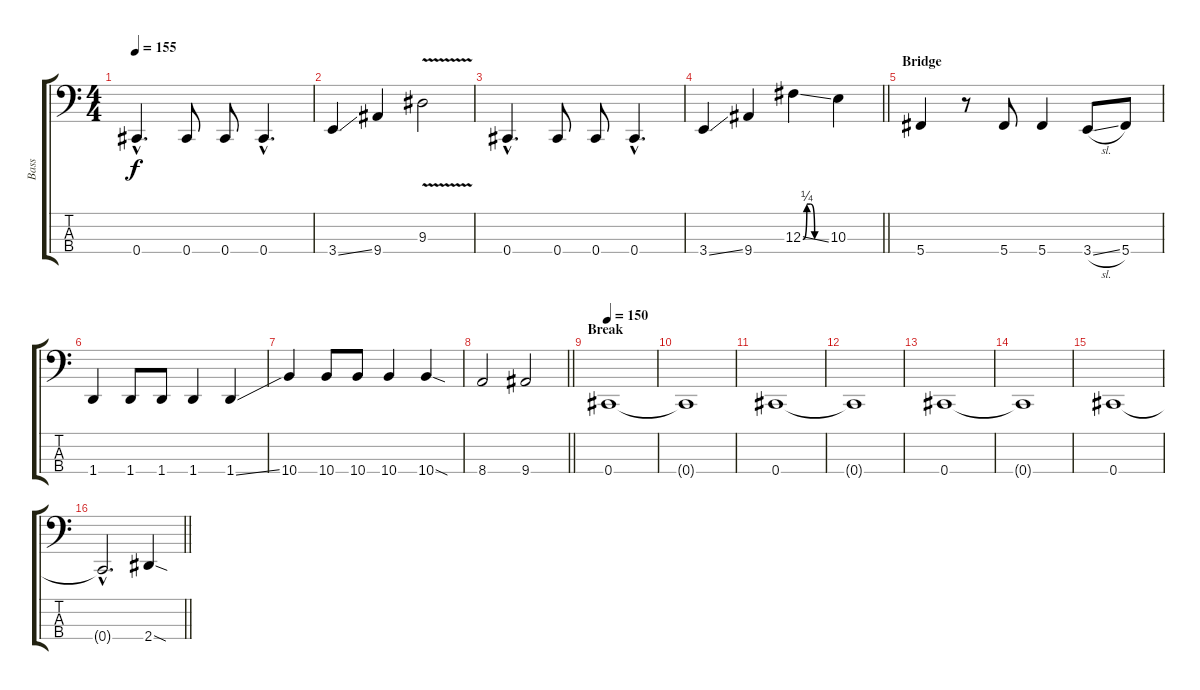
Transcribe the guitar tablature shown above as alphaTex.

\track ("Bass" "Bass") {instrument electricbassfinger}
\staff {score tabs}
\tuning (E2 B1 Gb1 Db1) {hide}
\ts (4 4)
\tempo 155
\clef f4
\ks c
0.4{hac}.4{d dy f} 0.4.8 0.4.8 0.4{hac}.4{d} |
3.4{ss}.4 9.4.4 9.3{v}.2 |
0.4{hac}.4{d} 0.4.8 0.4.8 0.4{hac}.4{d} |
\barLineRight lightlight
3.4{ss}.4 9.4.4 12.3{be (custom 0 0 10 1 20 1 30 0 60 0) ss}.4 10.3.4 |
\section ("" "Bridge")
5.4.4 r.8 5.4.8 5.4.4 3.4{sl}.8 5.4.8 |
1.4.4 1.4.8 1.4.8 1.4.4 1.4{ss}.4 |
10.4.4 10.4.8 10.4.8 10.4.4 10.4{sod}.4 |
\barLineRight lightlight
8.4.2 9.4.2 |
\section ("" "Break")
\tempo 150
0.4.1 |
0.4{t}.1 |
0.4.1 |
0.4{t}.1 |
0.4.1 |
0.4{t}.1 |
0.4.1 |
\barLineRight lightlight
0.4{hac t}.2{d} 2.4{sod}.4
